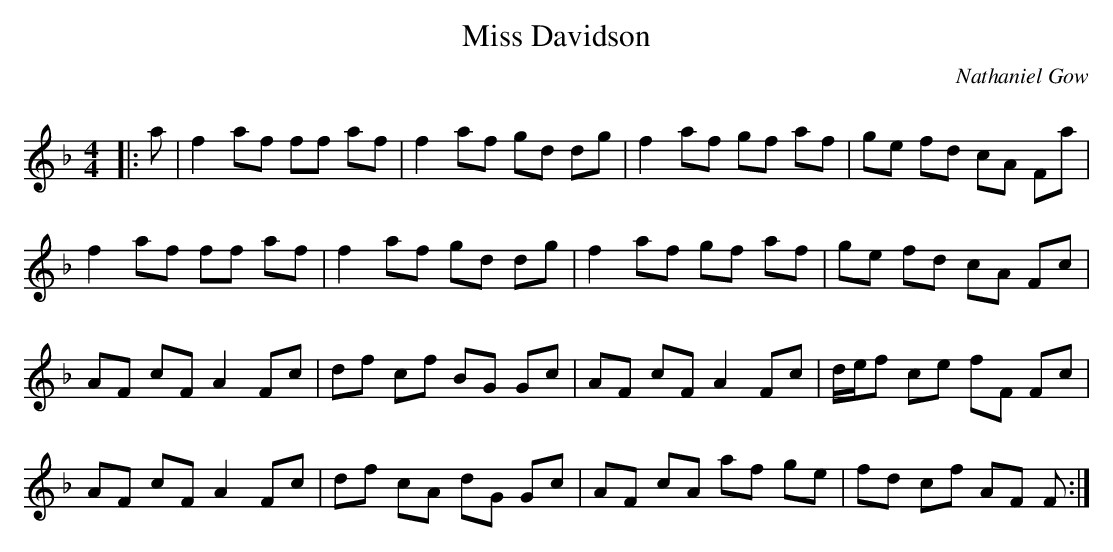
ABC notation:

X:1
T: Miss Davidson
C:Nathaniel Gow
Q: 232
K:F
M:4/4
L:1/8
|:a|f2 af ff af|f2 af gd dg|f2 af gf af|ge fd cA Fa|
f2 af ff af|f2 af gd dg|f2 af gf af|ge fd cA Fc|
AF cF A2 Fc|df cf BG Gc|AF cF A2 Fc|d1/2e1/2f ce fF Fc|
AF cF A2 Fc|df cA dG Gc|AF cA af ge|fd cf AF F:|
